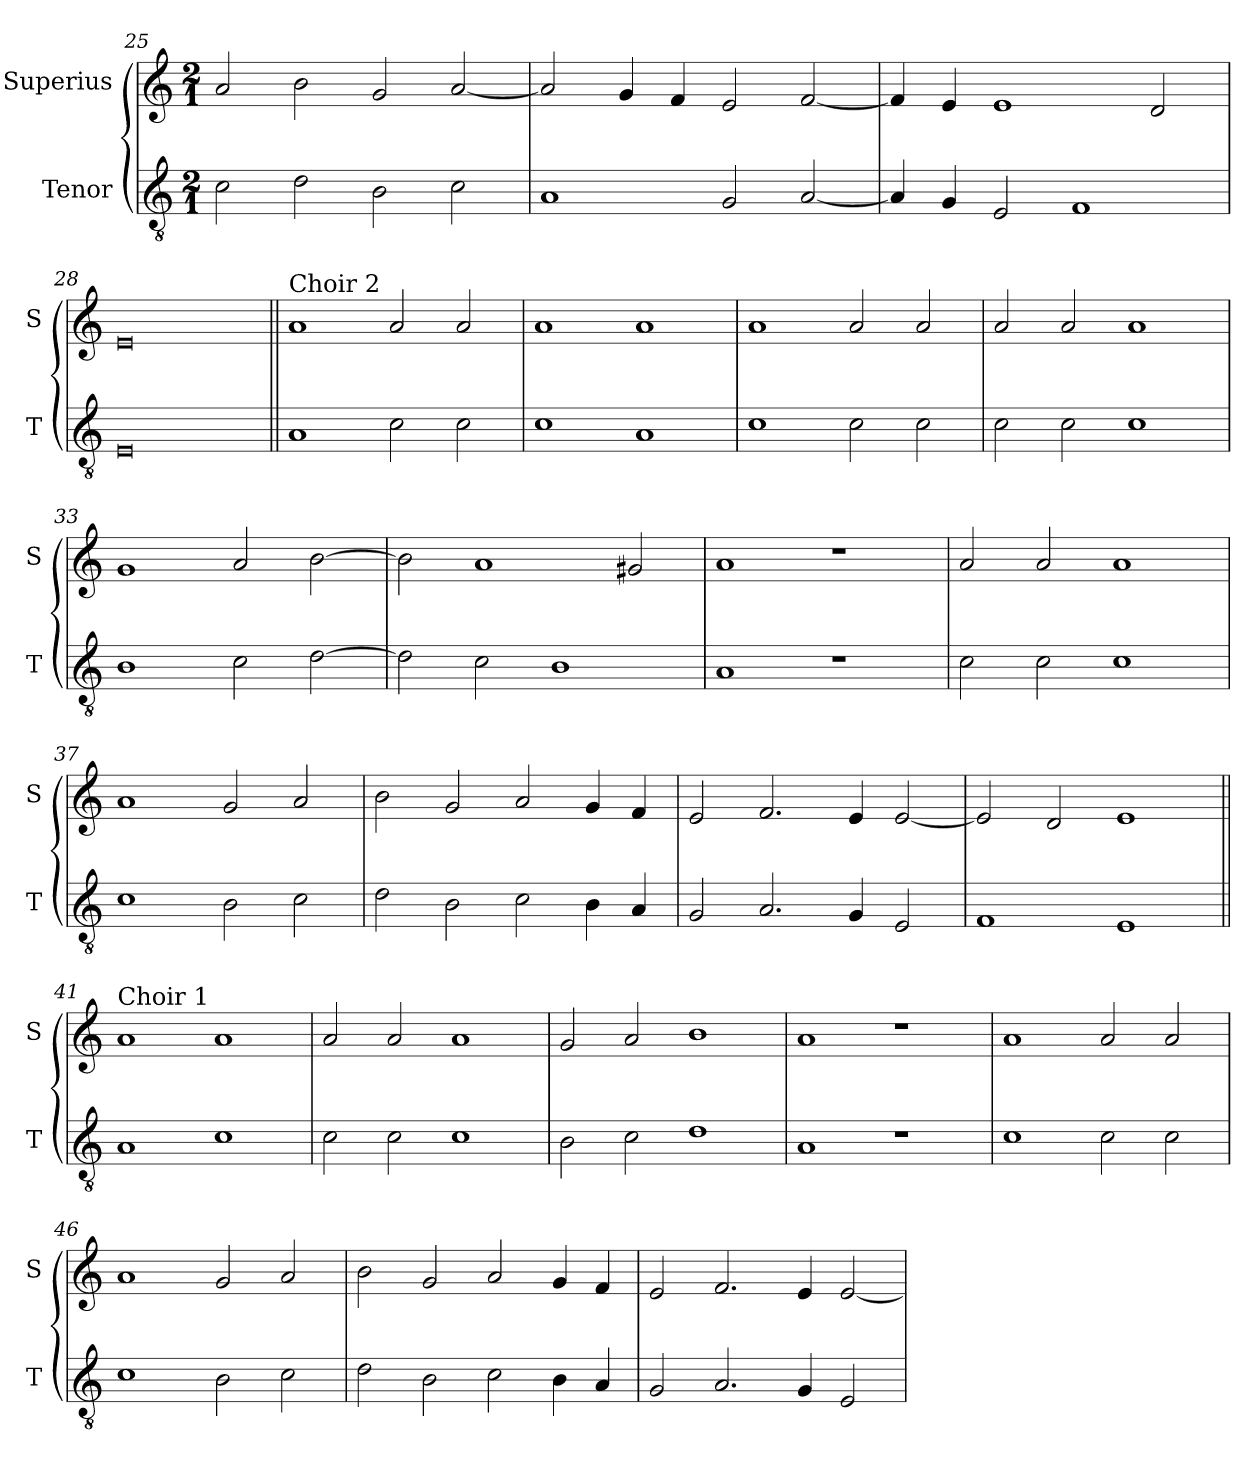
**kern	**kern
*part2	*part1
*staff2	*staff1
*I"Tenor	*I"Superius
*I'T	*I'S
*clefGv2	*clefG2
*k[]	*k[]
*M2/1	*M2/1
=25	=25
2c\	2a/
2d\	2b\
2B\	2g/
2c\	[2a/
=26	=26
1A	2a/]
.	4g/
.	4f/
2G/	2e/
[2A/	[2f/
=27	=27
4A/]	4f/]
4G/	4e/
2E/	1e
1F	.
.	2d/
=28	=28
0E	0e
=29||	=29||
!	!LO:TX:a:t=Choir 2
1A	1a
2c\	2a/
2c\	2a/
=30	=30
1c	1a
1A	1a
=31	=31
1c	1a
2c\	2a/
2c\	2a/
=32	=32
2c\	2a/
2c\	2a/
1c	1a
=33	=33
1B	1g
2c\	2a/
[2d\	[2b\
=34	=34
2d\]	2b\]
2c\	1a
1B	.
.	2g#X/
=35	=35
1A	1a
1r	1r
=36	=36
2c\	2a/
2c\	2a/
1c	1a
=37	=37
1c	1a
2B\	2g/
2c\	2a/
=38	=38
2d\	2b\
2B\	2g/
2c\	2a/
4B\	4g/
4A/	4f/
=39	=39
2G/	2e/
2.A/	2.f/
4G/	4e/
2E/	[2e/
=40	=40
1F	2e/]
.	2d/
1E	1e
=41||	=41||
!	!LO:TX:a:t=Choir 1
1A	1a
1c	1a
=42	=42
2c\	2a/
2c\	2a/
1c	1a
=43	=43
2B\	2g/
2c\	2a/
1d	1b
=44	=44
1A	1a
1r	1r
=45	=45
1c	1a
2c\	2a/
2c\	2a/
=46	=46
1c	1a
2B\	2g/
2c\	2a/
=47	=47
2d\	2b\
2B\	2g/
2c\	2a/
4B\	4g/
4A/	4f/
=48	=48
2G/	2e/
2.A/	2.f/
4G/	4e/
2E/	[2e/
=	=
*-	*-
